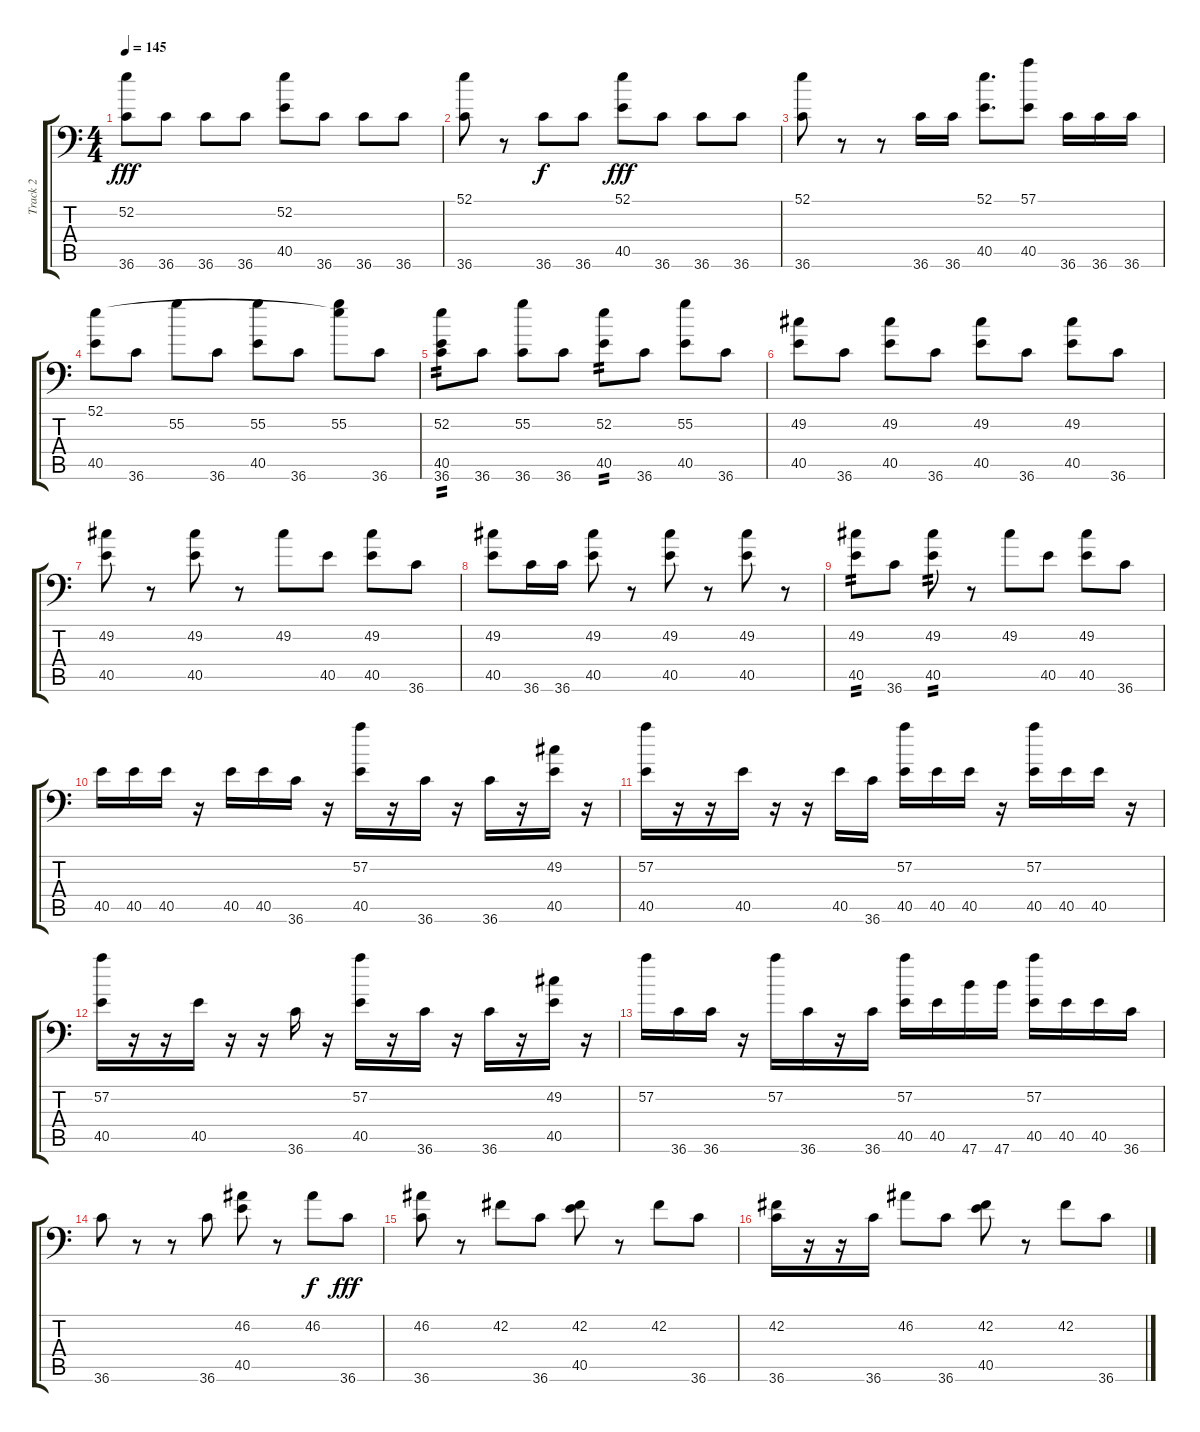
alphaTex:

\track ("Track 2" "Track 2") {instrument acousticgrandpiano}
\staff {score tabs}
\tuning (C-1 C-1 C-1 C-1 C-1 C-1) {hide}
\ts (4 4)
\tempo 145
\clef f4
\ks c
(52.2 36.6).8{dy fff} 36.6.8 36.6.8 36.6.8 (52.2 40.5).8 36.6.8 36.6.8 36.6.8 |
(52.1 36.6).8 r.8 36.6.8{dy f} 36.6.8 (52.1 40.5).8{dy fff} 36.6.8 36.6.8 36.6.8 |
(52.1 36.6).8 r.8 r.8 36.6.16 36.6.16 (52.1 40.5).8{d} (57.1 40.5).8 36.6.16 36.6.16 36.6.16 |
(52.1 40.5).8 36.6.8 55.2.8 36.6.8 (55.2 40.5).8 36.6.8 (52.1{t} 55.2).8 36.6.8 |
(52.2 40.5 36.6).8{tp 2} 36.6.8 (55.2 36.6).8 36.6.8 (52.2 40.5).8{tp 2} 36.6.8 (55.2 40.5).8 36.6.8 |
(49.2 40.5).8 36.6.8 (49.2 40.5).8 36.6.8 (49.2 40.5).8 36.6.8 (49.2 40.5).8 36.6.8 |
(49.2 40.5).8 r.8 (49.2 40.5).8 r.8 49.2.8 40.5.8 (49.2 40.5).8 36.6.8 |
(49.2 40.5).8 36.6.16 36.6.16 (49.2 40.5).8 r.8 (49.2 40.5).8 r.8 (49.2 40.5).8 r.8 |
(49.2 40.5).8{tp 2} 36.6.8 (49.2 40.5).8{tp 2} r.8 49.2.8 40.5.8 (49.2 40.5).8 36.6.8 |
40.5.16 40.5.16 40.5.16 r.16 40.5.16 40.5.16 36.6.16 r.16 (57.2 40.5).16 r.16 36.6.16 r.16 36.6.16 r.16 (49.2 40.5).16 r.16 |
(57.2 40.5).16 r.16 r.16 40.5.16 r.16 r.16 40.5.16 36.6.16 (57.2 40.5).16 40.5.16 40.5.16 r.16 (57.2 40.5).16 40.5.16 40.5.16 r.16 |
(57.2 40.5).16 r.16 r.16 40.5.16 r.16 r.16 36.6.16 r.16 (57.2 40.5).16 r.16 36.6.16 r.16 36.6.16 r.16 (49.2 40.5).16 r.16 |
57.2.16 36.6.16 36.6.16 r.16 57.2.16 36.6.16 r.16 36.6.16 (57.2 40.5).16 40.5.16 47.6.16 47.6.16 (57.2 40.5).16 40.5.16 40.5.16 36.6.16 |
36.6.8 r.8 r.8 36.6.8 (46.2 40.5).8 r.8 46.2.8{dy f} 36.6.8{dy fff} |
(46.2 36.6).8 r.8 42.2.8 36.6.8 (42.2 40.5).8 r.8 42.2.8 36.6.8 |
(42.2 36.6).16 r.16 r.16 36.6.16 46.2.8 36.6.8 (42.2 40.5).8 r.8 42.2.8 36.6.8
